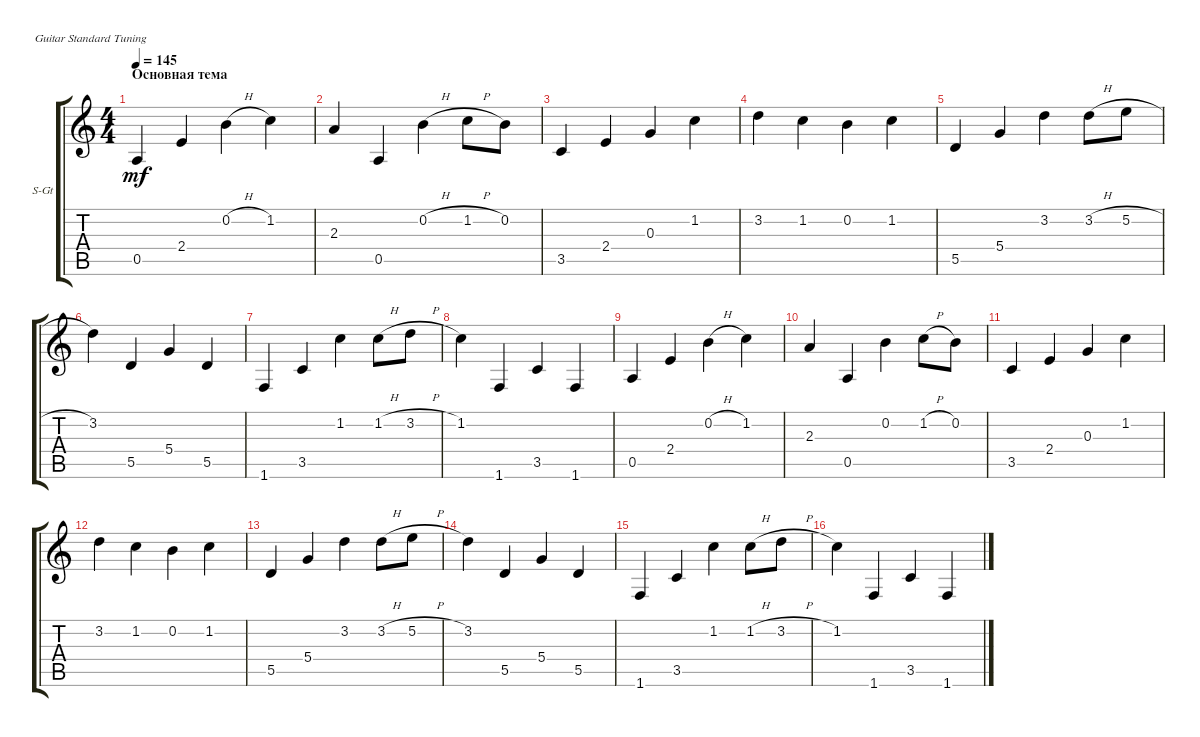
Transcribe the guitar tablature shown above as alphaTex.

\defaultSystemsLayout 4
\bracketExtendMode groupsimilarinstruments
\firstSystemTrackNameOrientation horizontal
\otherSystemsTrackNameOrientation horizontal
\track ("Steel Guitar" "S-Gt") {instrument acousticguitarsteel}
\staff {score tabs}
\tuning (E4 B3 G3 D3 A2 E2)
\ts (4 4)
\section ("" "Основная тема")
\tempo 145
\clef g2
\ks c
0.5.4{dy mf} 2.4.4 0.2{h}.4 1.2.4 |
2.3.4 0.5.4 0.2{h}.4 1.2{h}.8 0.2.8 |
3.5.4 2.4.4 0.3.4 1.2.4 |
3.2.4 1.2.4 0.2.4 1.2.4 |
5.5.4 5.4.4 3.2.4 3.2{h}.8 5.2{h}.8 |
3.2.4 5.5.4 5.4.4 5.5.4 |
1.6.4 3.5.4 1.2.4 1.2{h}.8 3.2{h}.8 |
1.2.4 1.6.4 3.5.4 1.6.4 |
0.5.4 2.4.4 0.2{h}.4 1.2.4 |
2.3.4 0.5.4 0.2.4 1.2{h}.8 0.2.8 |
3.5.4 2.4.4 0.3.4 1.2.4 |
3.2.4 1.2.4 0.2.4 1.2.4 |
5.5.4 5.4.4 3.2.4 3.2{h}.8 5.2{h}.8 |
3.2.4 5.5.4 5.4.4 5.5.4 |
1.6.4 3.5.4 1.2.4 1.2{h}.8 3.2{h}.8 |
1.2.4 1.6.4 3.5.4 1.6.4
